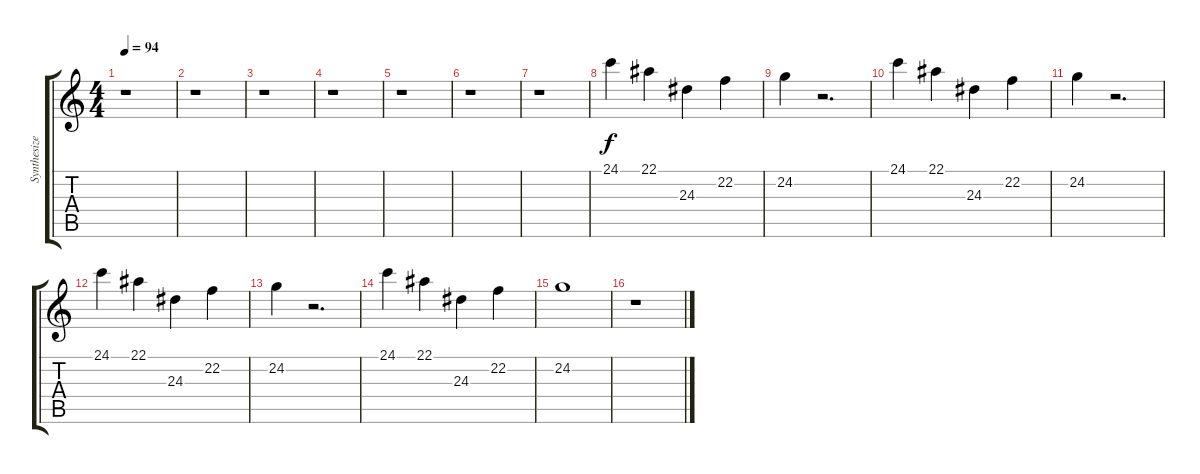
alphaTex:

\track ("Synthesizer" "Synthesize") {instrument stringensemble1}
\staff {score tabs}
\tuning (C4 G3 Eb3 Bb2 F2 C2) {hide}
\ts (4 4)
\tempo 94
\clef g2
\ks c
r.1{dy f} |
r.1 |
r.1 |
r.1 |
r.1 |
r.1 |
r.1 |
24.1.4 22.1.4 24.3.4 22.2.4 |
24.2.4 r.2{d} |
24.1.4 22.1.4 24.3.4 22.2.4 |
24.2.4 r.2{d} |
24.1.4 22.1.4 24.3.4 22.2.4 |
24.2.4 r.2{d} |
24.1.4 22.1.4 24.3.4 22.2.4 |
24.2.1 |
r.1
